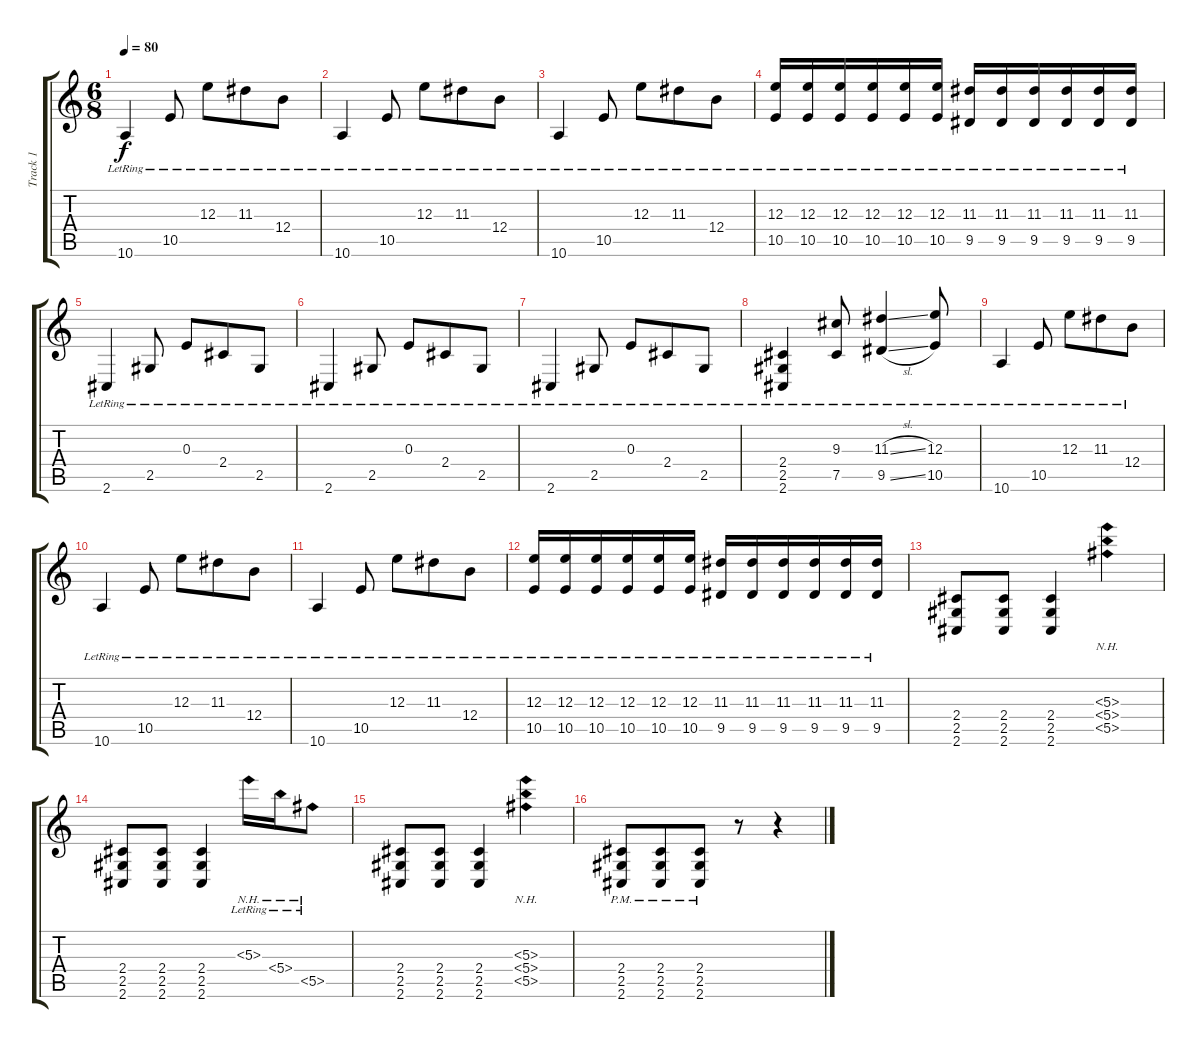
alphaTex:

\track ("Track 1" "Track 1") {instrument acousticguitarsteel}
\staff {score tabs}
\tuning (Db4 Ab3 E3 B2 Gb2 B1) {hide}
\ts (6 8)
\tempo 80
\clef g2
\ks c
10.6{lr}.4{dy f} 10.5{lr}.8 12.3{lr}.8 11.3{lr}.8 12.4{lr}.8 |
10.6{lr}.4 10.5{lr}.8 12.3{lr}.8 11.3{lr}.8 12.4{lr}.8 |
10.6{lr}.4 10.5{lr}.8 12.3{lr}.8 11.3{lr}.8 12.4{lr}.8 |
(12.3{lr} 10.5{lr}).16 (12.3{lr} 10.5{lr}).16 (12.3{lr} 10.5{lr}).16 (12.3{lr} 10.5{lr}).16 (12.3{lr} 10.5{lr}).16 (12.3{lr} 10.5{lr}).16 (11.3{lr} 9.5{lr}).16 (11.3{lr} 9.5{lr}).16 (11.3{lr} 9.5{lr}).16 (11.3{lr} 9.5{lr}).16 (11.3{lr} 9.5{lr}).16 (11.3{lr} 9.5{lr}).16 |
2.6{lr}.4 2.5{lr}.8 0.3{lr}.8 2.4{lr}.8 2.5{lr}.8 |
2.6{lr}.4 2.5{lr}.8 0.3{lr}.8 2.4{lr}.8 2.5{lr}.8 |
2.6{lr}.4 2.5{lr}.8 0.3{lr}.8 2.4{lr}.8 2.5{lr}.8 |
(2.4{lr} 2.5{lr} 2.6{lr}).4 (9.3{lr} 7.5{lr}).8 (11.3{sl lr} 9.5{sl lr}).4 (12.3{lr} 10.5{lr}).8 |
10.6{lr}.4 10.5{lr}.8 12.3{lr}.8 11.3{lr}.8 12.4{lr}.8 |
10.6{lr}.4 10.5{lr}.8 12.3{lr}.8 11.3{lr}.8 12.4{lr}.8 |
10.6{lr}.4 10.5{lr}.8 12.3{lr}.8 11.3{lr}.8 12.4{lr}.8 |
(12.3{lr} 10.5{lr}).16 (12.3{lr} 10.5{lr}).16 (12.3{lr} 10.5{lr}).16 (12.3{lr} 10.5{lr}).16 (12.3{lr} 10.5{lr}).16 (12.3{lr} 10.5{lr}).16 (11.3{lr} 9.5{lr}).16 (11.3{lr} 9.5{lr}).16 (11.3{lr} 9.5{lr}).16 (11.3{lr} 9.5{lr}).16 (11.3{lr} 9.5{lr}).16 (11.3{lr} 9.5{lr}).16 |
(2.4 2.5 2.6).8 (2.4 2.5 2.6).8 (2.4 2.5 2.6).4 (5.3{nh} 5.4{nh} 5.5{nh}).4 |
(2.4 2.5 2.6).8 (2.4 2.5 2.6).8 (2.4 2.5 2.6).4 5.3{nh lr}.16 5.4{nh lr}.16 5.5{nh lr}.8 |
(2.4 2.5 2.6).8 (2.4 2.5 2.6).8 (2.4 2.5 2.6).4 (5.3{nh} 5.4{nh} 5.5{nh}).4 |
(2.4{pm} 2.5{pm} 2.6{pm}).8 (2.4{pm} 2.5{pm} 2.6{pm}).8 (2.4{pm} 2.5{pm} 2.6{pm}).8 r.8 r.4
